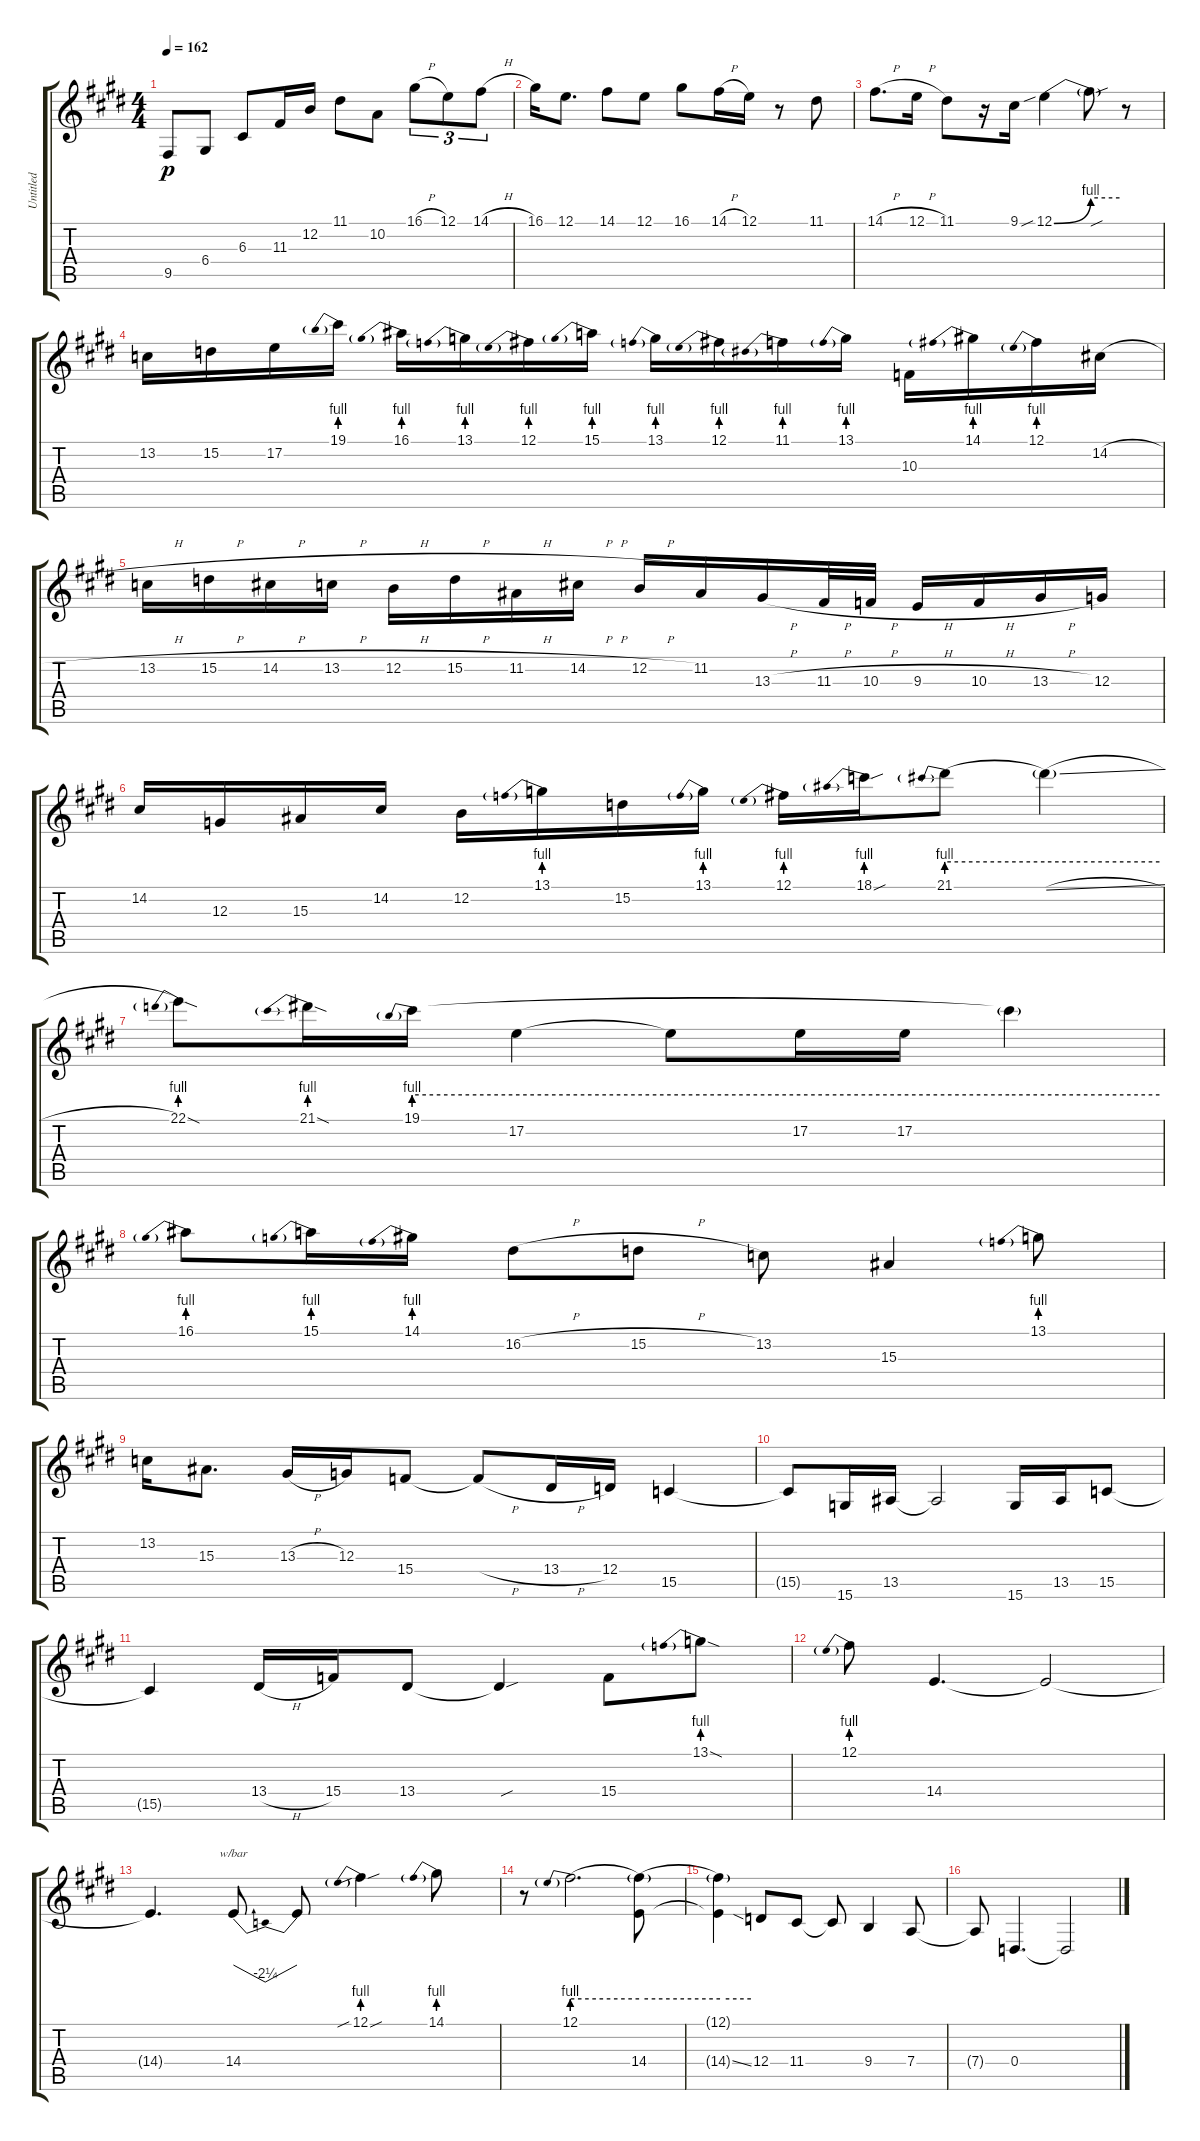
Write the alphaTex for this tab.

\track ("Untitled" "Untitled") {instrument tenorsax}
\staff {score tabs}
\tuning (E4 B3 G3 D3 A2 E2) {hide}
\ts (4 4)
\tempo 162
\clef g2
\ks c#minor
9.5.8{dy p} 6.4.8 6.3.8 11.3.16 12.2.16 11.1.8 10.2.8 16.1{h}.8{tu (3 2)} 12.1.8{tu (3 2)} 14.1{h}.8{tu (3 2)} |
\ks e
16.1.16 12.1.8{d} 14.1.8 12.1.8 16.1.8 14.1{h}.16 12.1.16 r.8 11.1.8 |
\ks c#minor
14.1{h}.8{d} 12.1{h}.16 11.1.8 r.16 9.1.16 12.1{be (bend 0 0 60 4) sib}.4 12.1{be (hold 0 4 60 4) sou t}.8 r.8 |
\ks e
13.2.16 15.2.16 17.2.16 19.1{be (prebend 0 4 60 4)}.16 16.1{be (prebend 0 4 60 4)}.16 13.1{be (prebend 0 4 60 4)}.16 12.1{be (prebend 0 4 60 4)}.16 15.1{be (prebend 0 4 60 4)}.16 13.1{be (prebend 0 4 60 4)}.16 12.1{be (prebend 0 4 60 4)}.16 11.1{be (prebend 0 4 60 4)}.16 13.1{be (prebend 0 4 60 4)}.16 10.3.16 14.1{be (prebend 0 4 60 4)}.16 12.1{be (prebend 0 4 60 4)}.16 14.2{h}.16 |
\ks c#minor
13.2{h}.16 15.2{h}.16 14.2{h}.16 13.2{h}.16 12.2{h}.16 15.2{h}.16 11.2{h}.16 14.2{h}.16 12.2{h}.16 11.2.16 13.3{h}.16 11.3{h}.32 10.3{h}.32 9.3{h}.16 10.3{h}.16 13.3{h}.16 12.3.16 |
\ks e
14.2.16 12.3.16 15.3.16 14.2.16 12.2.16 13.1{be (prebend 0 4 60 4)}.16 15.2.16 13.1{be (prebend 0 4 60 4)}.16 12.1{be (prebend 0 4 60 4)}.16 18.1{be (prebend 0 4 60 4) sou}.16 21.1{be (prebend 0 4 60 4)}.8 21.1{be (hold 0 4 60 4) sl t}.4 |
\ks c#minor
22.1{be (prebend 0 4 60 4) sod}.8 21.1{be (prebend 0 4 60 4) sod}.16 19.1{be (prebend 0 4 60 4)}.16 17.2.4 17.2{t}.8 17.2.16 17.2.16 19.1{be (hold 0 4 60 4) t}.4 |
\ks e
16.1{be (prebend 0 4 60 4)}.8 15.1{be (prebend 0 4 60 4)}.16 14.1{be (prebend 0 4 60 4)}.16 16.2{h}.8 15.2{h}.8 13.2.8 15.3.4 13.1{be (prebend 0 4 60 4)}.8 |
\ks c#minor
13.2.16 15.3.8{d} 13.3{h}.16 12.3.16 15.4.8 15.4{h t}.8 13.4{h}.16 12.4.16 15.5.4 |
15.5{t}.8 15.6.16 13.5.16 13.5{t}.2 15.6.16 13.5.16 15.5.8 |
\ks e
15.5{t}.4 13.4{h}.16 15.4.16 13.4.8 13.4{sou t}.4 15.4.8 13.1{be (prebend 0 4 60 4) sod}.8 |
\ks c#minor
12.1{be (prebend 0 4 60 4)}.8 14.4.4{d} 14.4{t}.2 |
14.4{t}.4{d} 14.4.8{tbe (dip default 0 0 30 -9 60 0)} 14.4{t}.8 12.1{be (prebend 0 4 60 4) sib sou}.4 14.1{be (prebend 0 4 60 4)}.8 |
\ks e
r.8 12.1{be (prebend 0 4 60 4)}.2{d} (12.1{be (hold 0 4 60 4) t} 14.4).8 |
\ks c#minor
(12.1{be (hold 0 4 60 4) t} 14.4{ss t}).4 12.4.8 11.4.8 11.4{t}.8 9.4.4 7.4.8 |
7.4{t}.8 0.4.4{d} 0.4{t}.2
